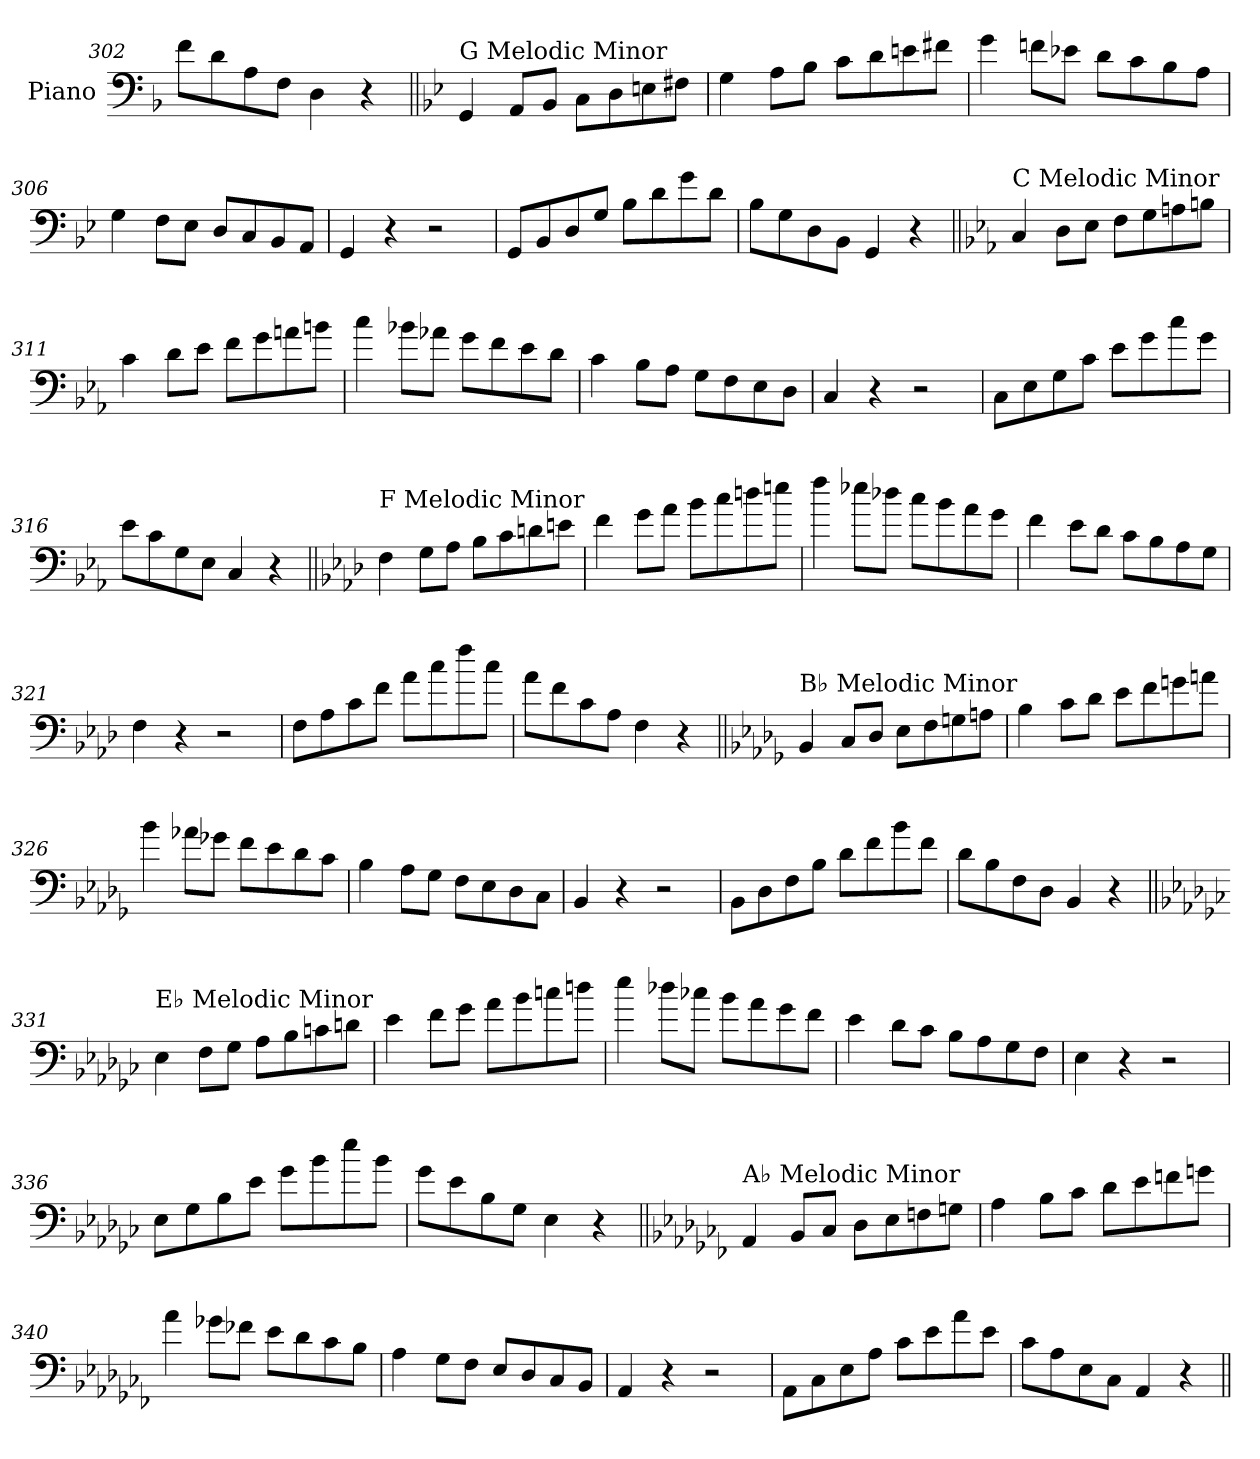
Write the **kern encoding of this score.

**kern
*part1
*staff1
*I"Piano
*I'Pno.
*clefF4
*k[b-]
=302
8f\L
8d\
8A\
8F\J
4D\
4r
!!LO:LB:g=z
=303||
*k[b-e-]
!LO:TX:a:t=G Melodic Minor
4GG/
8AA/L
8BB-/J
8C\L
8D\
8En\
8F#X\J
=304
4G\
8A\L
8B-\J
8c\L
8d\
8en\
8f#X\J
=305
4g\
8fn\L
8e-X\J
8d\L
8c\
8B-\
8A\J
=306
4G\
8F\L
8E-\J
8D/L
8C/
8BB-/
8AA/J
=307
4GG/
4r
2r
=308
8GG/L
8BB-/
8D/
8G/J
8B-\L
8d\
8g\
8d\J
=309
8B-\L
8G\
8D\
8BB-\J
4GG/
4r
!!LO:LB:g=z
=310||
*k[b-e-a-]
!LO:TX:a:t=C Melodic Minor
4C/
8D\L
8E-\J
8F\L
8G\
8An\
8Bn\J
=311
4c\
8d\L
8e-\J
8f\L
8g\
8an\
8bn\J
=312
4cc\
8b-X\L
8a-X\J
8g\L
8f\
8e-\
8d\J
=313
4c\
8B-\L
8A-\J
8G\L
8F\
8E-\
8D\J
=314
4C/
4r
2r
=315
8C\L
8E-\
8G\
8c\J
8e-\L
8g\
8cc\
8g\J
=316
8e-\L
8c\
8G\
8E-\J
4C/
4r
!!LO:LB:g=z
=317||
*k[b-e-a-d-]
!LO:TX:a:t=F Melodic Minor
4F\
8G\L
8A-\J
8B-\L
8c\
8dn\
8en\J
=318
4f\
8g\L
8a-\J
8b-\L
8cc\
8ddn\
8een\J
=319
4ff\
8ee-X\L
8dd-X\J
8cc\L
8b-\
8a-\
8g\J
=320
4f\
8e-\L
8d-\J
8c\L
8B-\
8A-\
8G\J
=321
4F\
4r
2r
=322
8F\L
8A-\
8c\
8f\J
8a-\L
8cc\
8ff\
8cc\J
=323
8a-\L
8f\
8c\
8A-\J
4F\
4r
!!LO:LB:g=z
=324||
*k[b-e-a-d-g-]
!LO:TX:a:t=B♭ Melodic Minor
4BB-/
8C/L
8D-/J
8E-\L
8F\
8Gn\
8An\J
=325
4B-\
8c\L
8d-\J
8e-\L
8f\
8gn\
8an\J
=326
4b-\
8a-X\L
8g-X\J
8f\L
8e-\
8d-\
8c\J
=327
4B-\
8A-\L
8G-\J
8F\L
8E-\
8D-\
8C\J
=328
4BB-/
4r
2r
=329
8BB-\L
8D-\
8F\
8B-\J
8d-\L
8f\
8b-\
8f\J
=330
8d-\L
8B-\
8F\
8D-\J
4BB-/
4r
!!LO:PB:g=z
=331||
*k[b-e-a-d-g-c-]
!LO:TX:a:t=E♭ Melodic Minor
4E-\
8F\L
8G-\J
8A-\L
8B-\
8cn\
8dn\J
=332
4e-\
8f\L
8g-\J
8a-\L
8b-\
8ccn\
8ddn\J
=333
4ee-\
8dd-X\L
8cc-X\J
8b-\L
8a-\
8g-\
8f\J
=334
4e-\
8d-\L
8c-\J
8B-\L
8A-\
8G-\
8F\J
=335
4E-\
4r
2r
=336
8E-\L
8G-\
8B-\
8e-\J
8g-\L
8b-\
8ee-\
8b-\J
=337
8g-\L
8e-\
8B-\
8G-\J
4E-\
4r
!!LO:LB:g=z
=338||
*k[b-e-a-d-g-c-f-]
!LO:TX:a:t=A♭ Melodic Minor
4AA-/
8BB-/L
8C-/J
8D-\L
8E-\
8Fn\
8Gn\J
=339
4A-\
8B-\L
8c-\J
8d-\L
8e-\
8fn\
8gn\J
=340
4a-\
8g-X\L
8f-X\J
8e-\L
8d-\
8c-\
8B-\J
=341
4A-\
8G-\L
8F-\J
8E-/L
8D-/
8C-/
8BB-/J
=342
4AA-/
4r
2r
=343
8AA-\L
8C-\
8E-\
8A-\J
8c-\L
8e-\
8a-\
8e-\J
=344
8c-\L
8A-\
8E-\
8C-\J
4AA-/
4r
=||
*-
